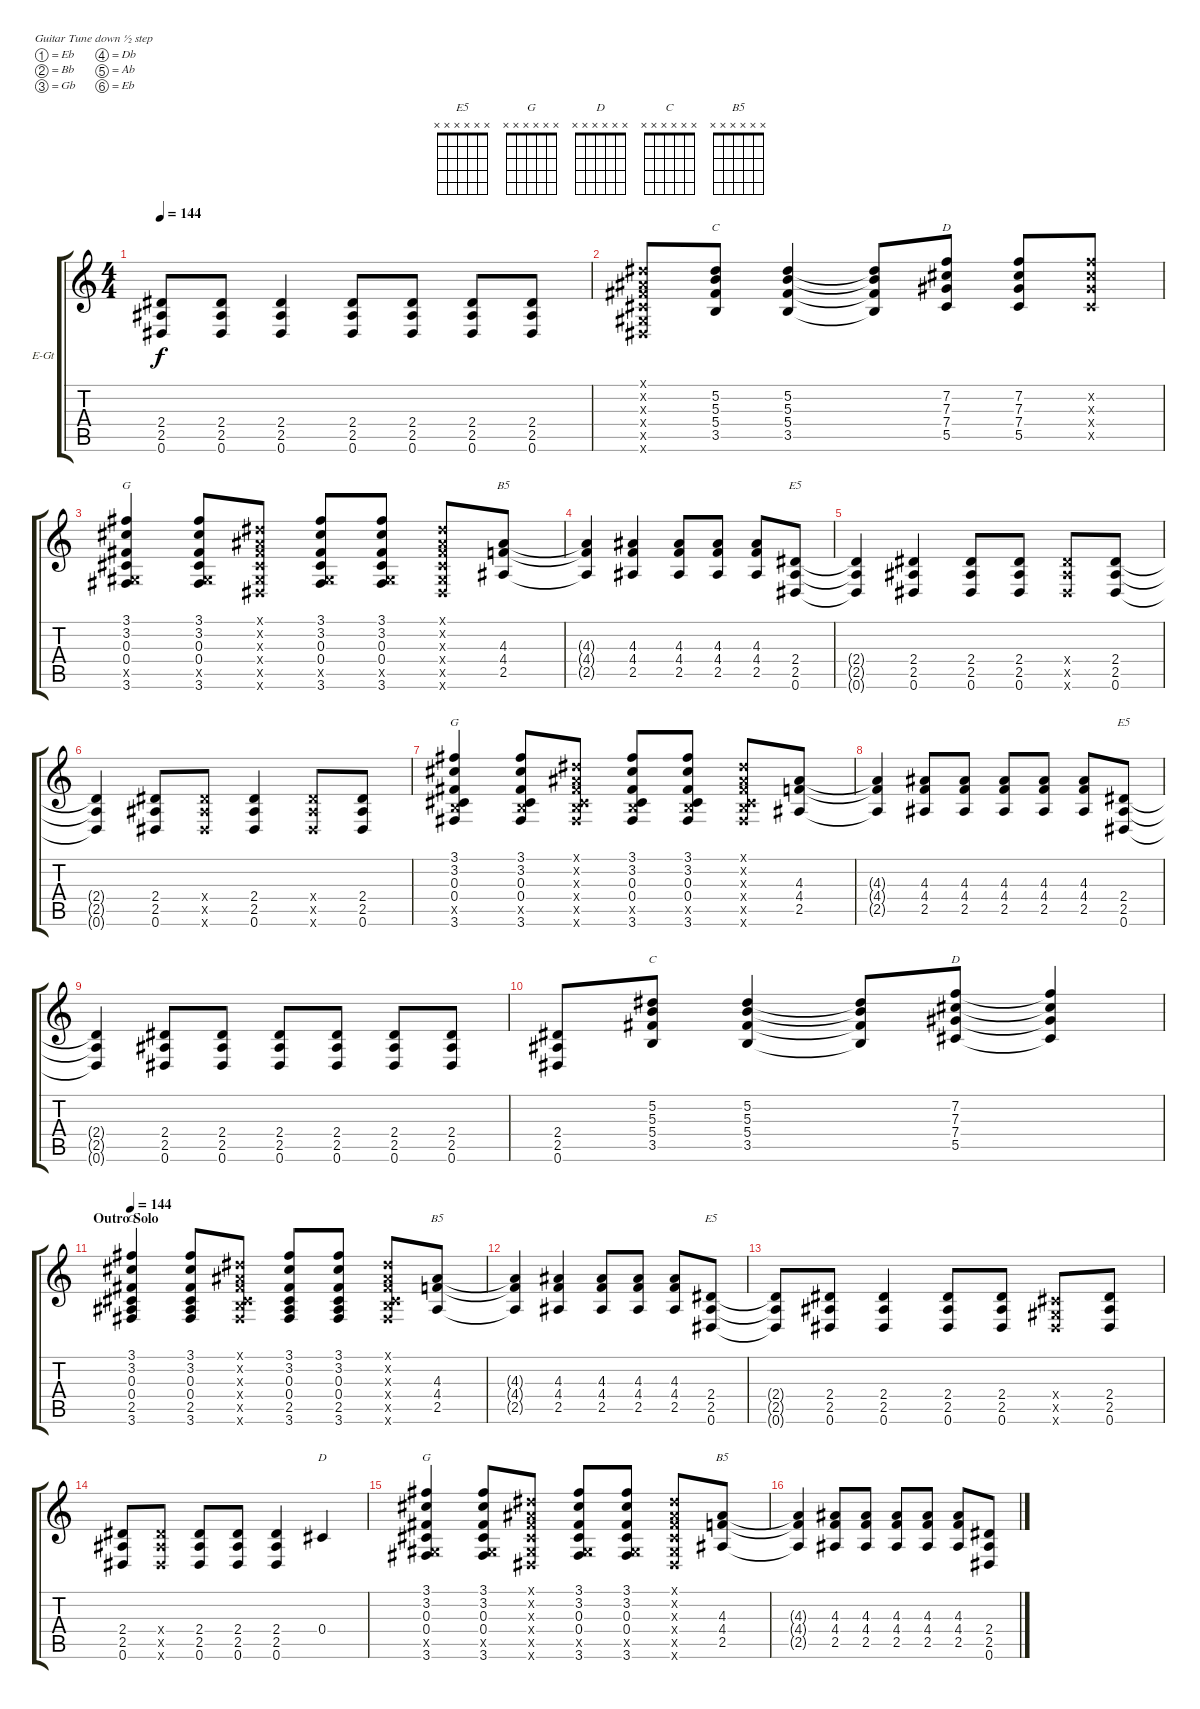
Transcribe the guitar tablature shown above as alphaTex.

\bracketExtendMode groupsimilarinstruments
\firstSystemTrackNameOrientation horizontal
\otherSystemsTrackNameOrientation horizontal
\track ("Guitar 2 (Izzy)" "E-Gt") {multiBarRest instrument overdrivenguitar}
\staff {score tabs}
\tuning (Eb4 Bb3 Gb3 Db3 Ab2 Eb2)
\chord ("E5" x x x x x x)
\chord ("G" x x x x x x)
\chord ("D" x x x x x x)
\chord ("C" x x x x x x)
\chord ("B5" x x x x x x)
\ts (4 4)
\tempo 144
\clef g2
\ks c
(2.4{t} 2.5{t} 0.6{t}).8{dy f} (2.4 2.5 0.6).8 (2.4 2.5 0.6).4 (2.4 2.5 0.6).8 (2.4 2.5 0.6).8 (2.4 2.5 0.6).8 (2.4 2.5 0.6).8 |
(0.1{x} 0.2{x} 0.3{x} 0.4{x} 0.5{x} 0.6{x}).8 (5.2 5.3 5.4 3.5).8{ch "C"} (5.2 5.3 5.4 3.5).4 (5.2{t} 5.3{t} 5.4{t} 3.5{t}).8 (7.2 7.3 7.4 5.5).8{ch "D"} (7.2 7.3 7.4 5.5).8 (7.2{x} 7.3{x} 7.4{x} 5.5{x}).8 |
(3.1 3.2 0.3 0.4 0.5{x} 3.6).4{ch "G"} (3.1 3.2 0.3 0.4 0.5{x} 3.6).8 (0.1{x} 0.2{x} 0.3{x} 0.4{x} 0.5{x} 0.6{x}).8 (3.1 3.2 0.3 0.4 0.5{x} 3.6).8 (3.1 3.2 0.3 0.4 0.5{x} 3.6).8 (0.1{x} 0.2{x} 0.3{x} 0.4{x} 0.5{x} 0.6{x}).8 (4.3 4.4 2.5).8{ch "B5"} |
(4.3{t} 4.4{t} 2.5{t}).4 (4.3 4.4 2.5).4 (4.3 4.4 2.5).8 (4.3 4.4 2.5).8 (4.3 4.4 2.5).8 (2.4 2.5 0.6).8{ch "E5"} |
(2.4{t} 2.5{t} 0.6{t}).4 (2.4 2.5 0.6).4 (2.4 2.5 0.6).8 (2.4 2.5 0.6).8 (2.4{x} 2.5{x} 0.6{x}).8 (2.4 2.5 0.6).8 |
(2.4{t} 2.5{t} 0.6{t}).4 (2.4 2.5 0.6).8 (2.4{x} 2.5{x} 0.6{x}).8 (2.4 2.5 0.6).4 (2.4{x} 2.5{x} 0.6{x}).8 (2.4 2.5 0.6).8 |
(3.1 3.2 0.3 0.4 3.5{x} 3.6).4{ch "G"} (3.1 3.2 0.3 0.4 3.5{x} 3.6).8 (0.1{x} 0.2{x} 0.3{x} 0.4{x} 3.5{x} 3.6{x}).8 (3.1 3.2 0.3 0.4 3.5{x} 3.6).8 (3.1 3.2 0.3 0.4 3.5{x} 3.6).8 (0.1{x} 0.2{x} 0.3{x} 0.4{x} 3.5{x} 3.6{x}).8 (4.3 4.4 2.5).8 |
(4.3{t} 4.4{t} 2.5{t}).4 (4.3 4.4 2.5).8 (4.3 4.4 2.5).8 (4.3 4.4 2.5).8 (4.3 4.4 2.5).8 (4.3 4.4 2.5).8 (2.4 2.5 0.6).8{ch "E5"} |
(2.4{t} 2.5{t} 0.6{t}).4 (2.4 2.5 0.6).8 (2.4 2.5 0.6).8 (2.4 2.5 0.6).8 (2.4 2.5 0.6).8 (2.4 2.5 0.6).8 (2.4 2.5 0.6).8 |
(2.4 2.5 0.6).8 (5.2 5.3 5.4 3.5).8{ch "C"} (5.2 5.3 5.4 3.5).4 (5.2{t} 5.3{t} 5.4{t} 3.5{t}).8 (7.2 7.3 7.4 5.5).8{ch "D"} (7.2{t} 7.3{t} 7.4{t} 5.5{t}).4 |
\section ("" "Outro Solo")
\tempo 144
(3.1 3.2 0.3 0.4 2.5 3.6).4{ch "G"} (3.1 3.2 0.3 0.4 2.5 3.6).8 (0.1{x} 0.2{x} 0.3{x} 0.4{x} 3.5{x} 3.6{x}).8 (3.1 3.2 0.3 0.4 2.5 3.6).8 (3.1 3.2 0.3 0.4 2.5 3.6).8 (0.1{x} 0.2{x} 0.3{x} 0.4{x} 3.5{x} 3.6{x}).8 (4.3 4.4 2.5).8{ch "B5"} |
(4.3{t} 4.4{t} 2.5{t}).4 (4.3 4.4 2.5).4 (4.3 4.4 2.5).8 (4.3 4.4 2.5).8 (4.3 4.4 2.5).8 (2.4 2.5 0.6).8{ch "E5"} |
(2.4{t} 2.5{t} 0.6{t}).8 (2.4 2.5 0.6).8 (2.4 2.5 0.6).4 (2.4 2.5 0.6).8 (2.4 2.5 0.6).8 (0.4{x} 0.5{x} 0.6{x}).8 (2.4 2.5 0.6).8 |
(2.4 2.5 0.6).8 (2.4{x} 2.5{x} 0.6{x}).8 (2.4 2.5 0.6).8 (2.4 2.5 0.6).8 (2.4 2.5 0.6).4 0.4.4{ch "D"} |
(3.1 3.2 0.3 0.4 0.5{x} 3.6).4{ch "G"} (3.1 3.2 0.3 0.4 0.5{x} 3.6).8 (0.1{x} 0.2{x} 0.3{x} 0.4{x} 0.5{x} 0.6{x}).8 (3.1 3.2 0.3 0.4 0.5{x} 3.6).8 (3.1 3.2 0.3 0.4 0.5{x} 3.6).8 (0.1{x} 0.2{x} 0.3{x} 0.4{x} 0.5{x} 0.6{x}).8 (4.3 4.4 2.5).8{ch "B5"} |
(4.3{t} 4.4{t} 2.5{t}).4 (4.3 4.4 2.5).8 (4.3 4.4 2.5).8 (4.3 4.4 2.5).8 (4.3 4.4 2.5).8 (4.3 4.4 2.5).8 (2.4 2.5 0.6).8
